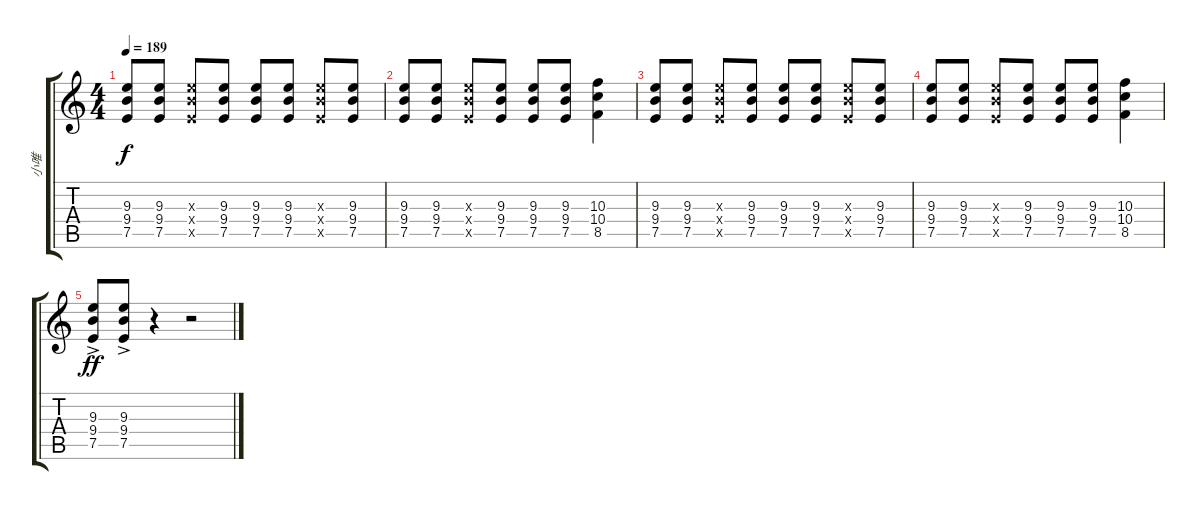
\track ("小唯" "小唯") {instrument overdrivenguitar}
\staff {score tabs}
\tuning (E4 B3 G3 D3 A2 E2) {hide}
\ts (4 4)
\tempo 189
\clef g2
\ks c
(9.3 9.4 7.5).8{dy f} (9.3 9.4 7.5).8 (9.3{x} 9.4{x} 7.5{x}).8 (9.3 9.4 7.5).8 (9.3 9.4 7.5).8 (9.3 9.4 7.5).8 (9.3{x} 9.4{x} 7.5{x}).8 (9.3 9.4 7.5).8 |
(9.3 9.4 7.5).8 (9.3 9.4 7.5).8 (9.3{x} 9.4{x} 7.5{x}).8 (9.3 9.4 7.5).8 (9.3 9.4 7.5).8 (9.3 9.4 7.5).8 (10.3 10.4 8.5).4 |
(9.3 9.4 7.5).8 (9.3 9.4 7.5).8 (9.3{x} 9.4{x} 7.5{x}).8 (9.3 9.4 7.5).8 (9.3 9.4 7.5).8 (9.3 9.4 7.5).8 (9.3{x} 9.4{x} 7.5{x}).8 (9.3 9.4 7.5).8 |
(9.3 9.4 7.5).8 (9.3 9.4 7.5).8 (9.3{x} 9.4{x} 7.5{x}).8 (9.3 9.4 7.5).8 (9.3 9.4 7.5).8 (9.3 9.4 7.5).8 (10.3 10.4 8.5).4 |
(9.3{ac} 9.4 7.5).8{dy ff beam Up} (9.3{ac} 9.4 7.5).8{beam Up} r.4 r.2
